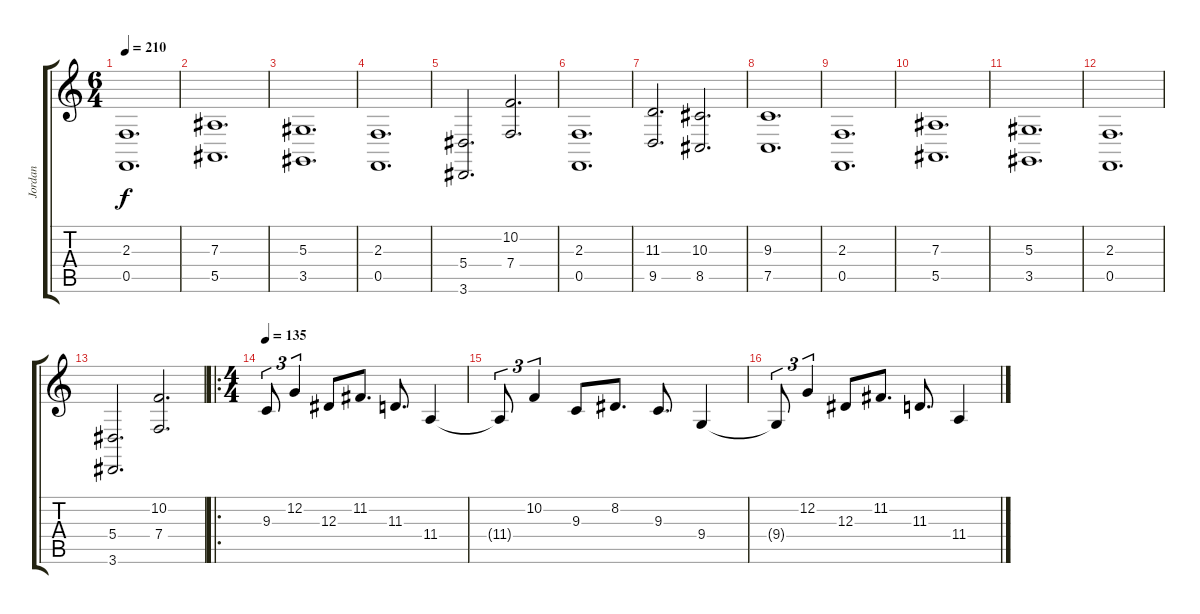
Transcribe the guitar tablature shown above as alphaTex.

\track ("Jordan" "Jordan") {instrument stringensemble1}
\staff {score tabs}
\tuning (C4 G3 Eb3 Bb2 F2 C2) {hide}
\ts (6 4)
\tempo 210
\clef g2
\ks c
(2.3 0.5).1{d dy f} |
(7.3 5.5).1{d} |
(5.3 3.5).1{d} |
(2.3 0.5).1{d} |
(5.4 3.6).2{d} (10.2 7.4).2{d} |
(2.3 0.5).1{d} |
(11.3 9.5).2{d} (10.3 8.5).2{d} |
(9.3 7.5).1{d} |
(2.3 0.5).1{d} |
(7.3 5.5).1{d} |
(5.3 3.5).1{d} |
(2.3 0.5).1{d} |
(5.4 3.6).2{d} (10.2 7.4).2{d} |
\ro
\ts (4 4)
\tempo 135
9.3.8{tu (3 2) volume 12 instrument electricgrandpiano} 12.2.4{tu (3 2)} 12.3.8 11.2.8{d} 11.3.8{d} 11.4.4 |
11.4{t}.8{tu (3 2)} 10.2.4{tu (3 2)} 9.3.8 8.2.8{d} 9.3.8{d} 9.4.4 |
9.4{t}.8{tu (3 2)} 12.2.4{tu (3 2)} 12.3.8 11.2.8{d} 11.3.8{d} 11.4.4
